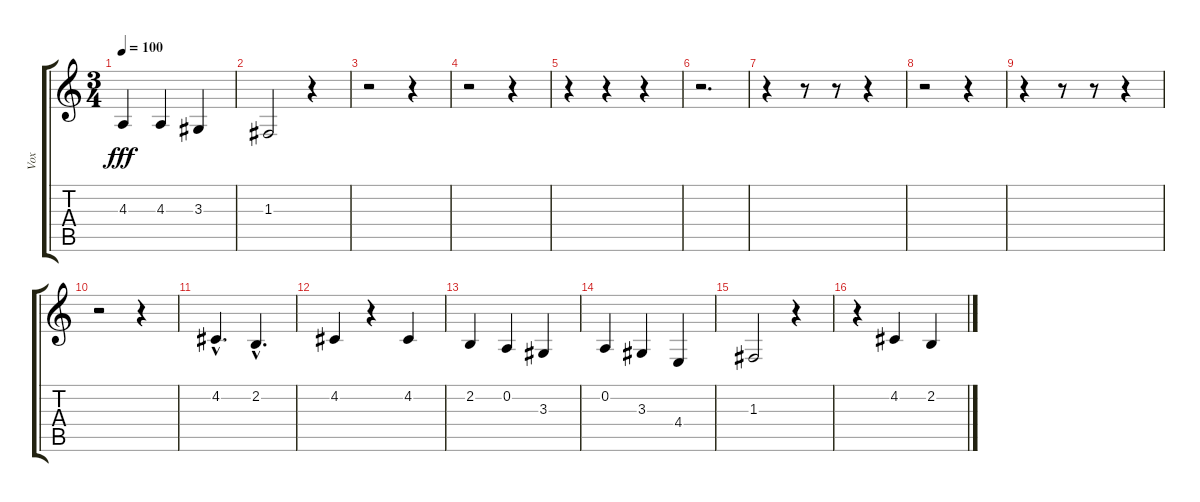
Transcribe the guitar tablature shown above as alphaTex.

\track ("Vox" "Vox") {instrument lead6voice}
\staff {score tabs}
\tuning (D4 A3 F3 C3 G2 D2) {hide}
\ts (3 4)
\tempo 100
\clef g2
\ks c
4.3.4{dy fff} 4.3.4 3.3.4 |
1.3.2 r.4 |
r.2 r.4 |
r.2 r.4 |
r.4 r.4 r.4 |
r.2{d} |
r.4 r.8 r.8 r.4 |
r.2 r.4 |
r.4 r.8 r.8 r.4 |
r.2 r.4 |
4.2{hac}.4{d} 2.2{hac}.4{d} |
4.2.4 r.4 4.2.4 |
2.2.4 0.2.4 3.3.4 |
0.2.4 3.3.4 4.4.4 |
1.3.2 r.4 |
r.4 4.2.4 2.2.4
